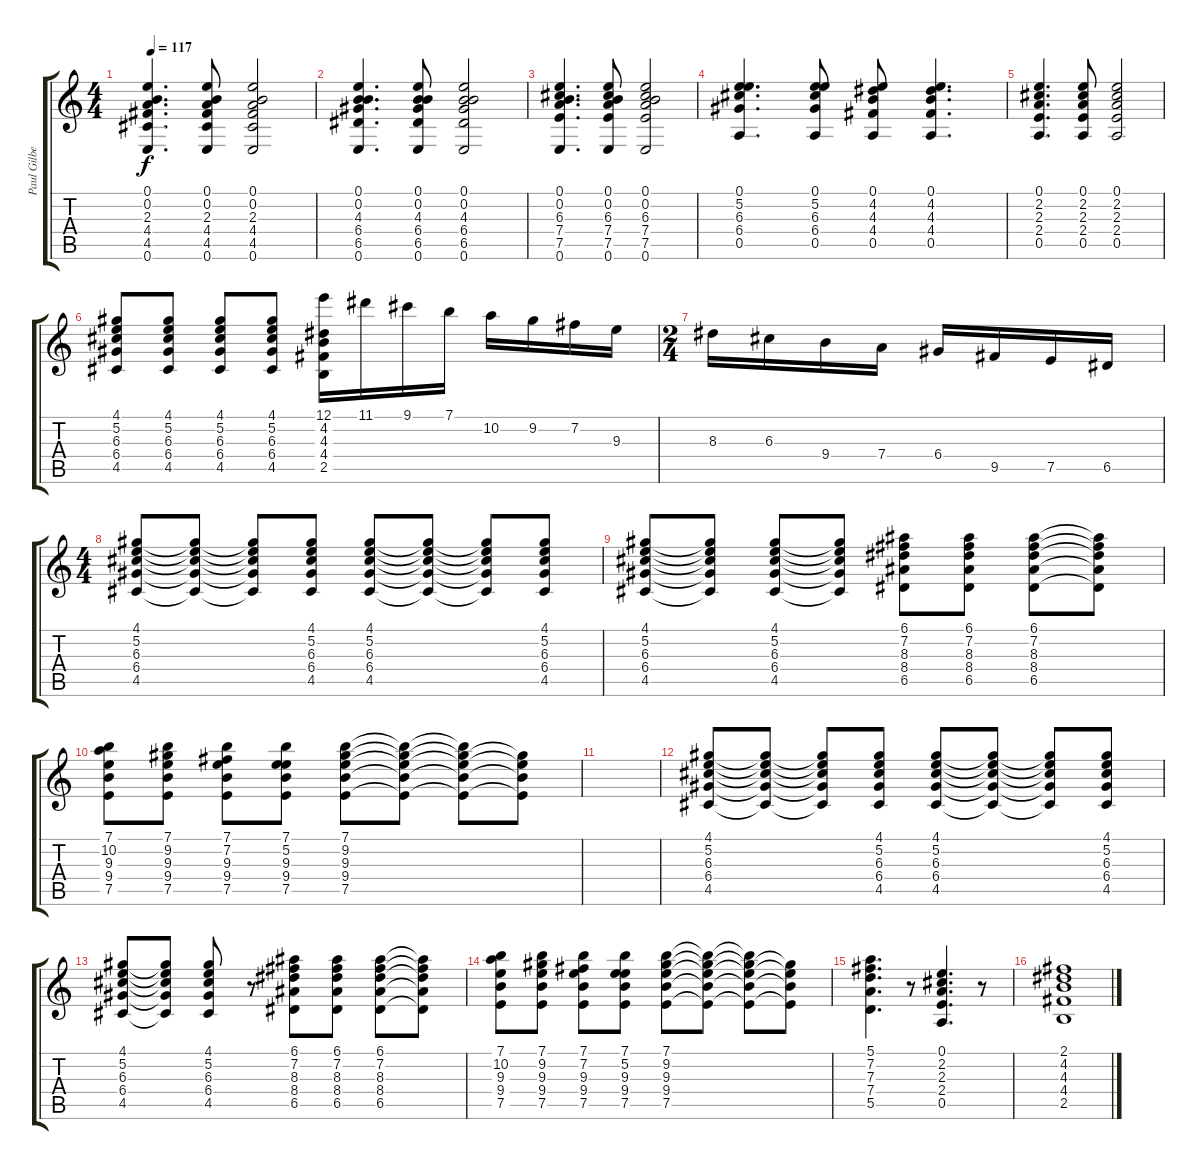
\track ("Paul Gilbert - Rythm Guitar" "Paul Gilbe") {instrument acousticguitarsteel}
\staff {score tabs}
\tuning (E4 B3 G3 D3 A2 E2) {hide}
\ts (4 4)
\tempo 117
\clef g2
\ks c
(0.1 0.2 2.3 4.4 4.5 0.6).4{d dy f} (0.1 0.2 2.3 4.4 4.5 0.6).8 (0.1 0.2 2.3 4.4 4.5 0.6).2 |
(0.1 0.2 4.3 6.4 6.5 0.6).4{d} (0.1 0.2 4.3 6.4 6.5 0.6).8 (0.1 0.2 4.3 6.4 6.5 0.6).2 |
(0.1 0.2 6.3 7.4 7.5 0.6).4{d} (0.1 0.2 6.3 7.4 7.5 0.6).8 (0.1 0.2 6.3 7.4 7.5 0.6).2 |
(0.1 5.2 6.3 6.4 0.5).4{d} (0.1 5.2 6.3 6.4 0.5).8 (0.1 4.2 4.3 4.4 0.5).8 (0.1 4.2 4.3 4.4 0.5).4{d} |
(0.1 2.2 2.3 2.4 0.5).4{d} (0.1 2.2 2.3 2.4 0.5).8 (0.1 2.2 2.3 2.4 0.5).2 |
(4.1 5.2 6.3 6.4 4.5).8 (4.1 5.2 6.3 6.4 4.5).8 (4.1 5.2 6.3 6.4 4.5).8 (4.1 5.2 6.3 6.4 4.5).8 (12.1 4.2 4.3 4.4 2.5).16 11.1.16 9.1.16 7.1.16 10.2.16 9.2.16 7.2.16 9.3.16 |
\ts (2 4)
8.3.16 6.3.16 9.4.16 7.4.16 6.4.16 9.5.16 7.5.16 6.5.16 |
\ts (4 4)
(4.1 5.2 6.3 6.4 4.5).8 (4.1{t} 5.2{t} 6.3{t} 6.4{t} 4.5{t}).8 (4.1{t} 5.2{t} 6.3{t} 6.4{t} 4.5{t}).8 (4.1 5.2 6.3 6.4 4.5).8 (4.1 5.2 6.3 6.4 4.5).8 (4.1{t} 5.2{t} 6.3{t} 6.4{t} 4.5{t}).8 (4.1{t} 5.2{t} 6.3{t} 6.4{t} 4.5{t}).8 (4.1 5.2 6.3 6.4 4.5).8 |
(4.1 5.2 6.3 6.4 4.5).8 (4.1{t} 5.2{t} 6.3{t} 6.4{t} 4.5{t}).8 (4.1 5.2 6.3 6.4 4.5).8 (4.1{t} 5.2{t} 6.3{t} 6.4{t} 4.5{t}).8 (6.1 7.2 8.3 8.4 6.5).8 (6.1 7.2 8.3 8.4 6.5).8 (6.1 7.2 8.3 8.4 6.5).8 (6.1{t} 7.2{t} 8.3{t} 8.4{t} 6.5{t}).8 |
(7.1 10.2 9.3 9.4 7.5).8 (7.1 9.2 9.3 9.4 7.5).8 (7.1 7.2 9.3 9.4 7.5).8 (7.1 5.2 9.3 9.4 7.5).8 (7.1 9.2 9.3 9.4 7.5).8 (7.1{t} 9.2{t} 9.3{t} 9.4{t} 7.5{t}).8 (7.1{t} 9.2{t} 9.3{t} 9.4{t} 7.5{t}).8 (9.2{t} 9.3{t} 9.4{t} 7.5{t}).8 |
|
(4.1 5.2 6.3 6.4 4.5).8 (4.1{t} 5.2{t} 6.3{t} 6.4{t} 4.5{t}).8 (4.1{t} 5.2{t} 6.3{t} 6.4{t} 4.5{t}).8 (4.1 5.2 6.3 6.4 4.5).8 (4.1 5.2 6.3 6.4 4.5).8 (4.1{t} 5.2{t} 6.3{t} 6.4{t} 4.5{t}).8 (4.1{t} 5.2{t} 6.3{t} 6.4{t} 4.5{t}).8 (4.1 5.2 6.3 6.4 4.5).8 |
(4.1 5.2 6.3 6.4 4.5).8 (4.1{t} 5.2{t} 6.3{t} 6.4{t} 4.5{t}).8 (4.1 5.2 6.3 6.4 4.5).8 r.8 (6.1 7.2 8.3 8.4 6.5).8 (6.1 7.2 8.3 8.4 6.5).8 (6.1 7.2 8.3 8.4 6.5).8 (6.1{t} 7.2{t} 8.3{t} 8.4{t} 6.5{t}).8 |
(7.1 10.2 9.3 9.4 7.5).8 (7.1 9.2 9.3 9.4 7.5).8 (7.1 7.2 9.3 9.4 7.5).8 (7.1 5.2 9.3 9.4 7.5).8 (7.1 9.2 9.3 9.4 7.5).8 (7.1{t} 9.2{t} 9.3{t} 9.4{t} 7.5{t}).8 (7.1{t} 9.2{t} 9.3{t} 9.4{t} 7.5{t}).8 (9.2{t} 9.3{t} 9.4{t} 7.5{t}).8 |
(5.1 7.2 7.3 7.4 5.5).4{d} r.8 (0.1 2.2 2.3 2.4 0.5).4{d} r.8 |
(2.1 4.2 4.3 4.4 2.5).1
